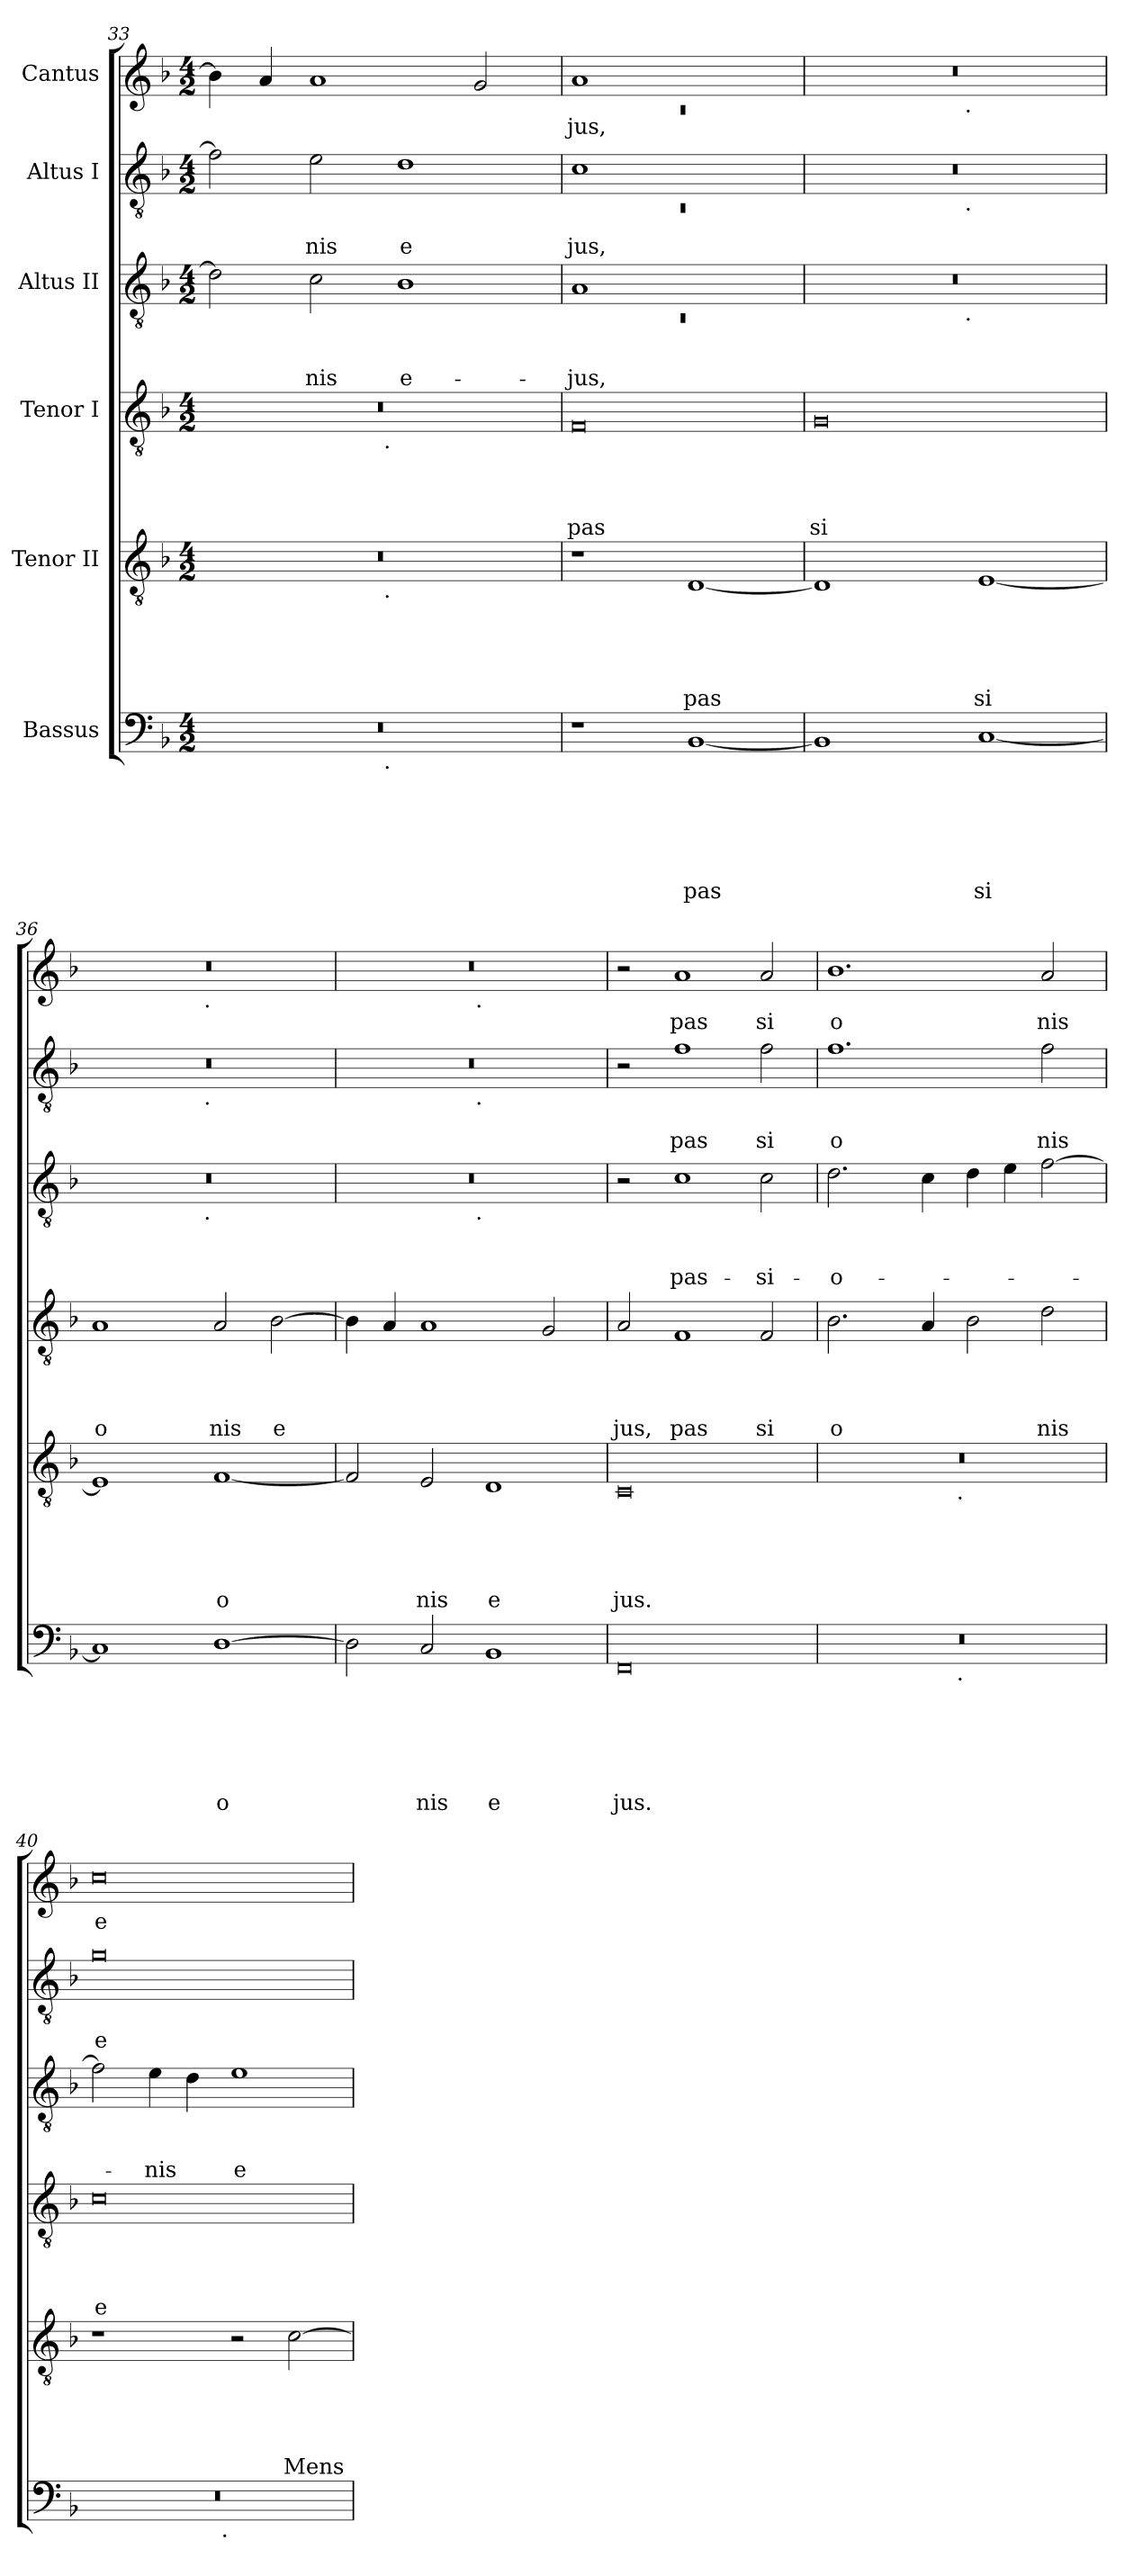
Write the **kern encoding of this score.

**kern	**text	**text	**text	**text	**text	**text	**kern	**text	**text	**text	**text	**text	**kern	**text	**text	**text	**text	**kern	**text	**text	**text	**kern	**text	**text	**kern	**text
*part6	*part6	*part6	*part6	*part6	*part6	*part6	*part5	*part5	*part5	*part5	*part5	*part5	*part4	*part4	*part4	*part4	*part4	*part3	*part3	*part3	*part3	*part2	*part2	*part2	*part1	*part1
*staff6	*staff6	*staff6	*staff6	*staff6	*staff6	*staff6	*staff5	*staff5	*staff5	*staff5	*staff5	*staff5	*staff4	*staff4	*staff4	*staff4	*staff4	*staff3	*staff3	*staff3	*staff3	*staff2	*staff2	*staff2	*staff1	*staff1
*I"Bassus	*	*	*	*	*	*	*I"Tenor II	*	*	*	*	*	*I"Tenor I	*	*	*	*	*I"Altus II	*	*	*	*I"Altus I	*	*	*I"Cantus	*
*clefF4	*	*	*	*	*	*	*clefGv2	*	*	*	*	*	*clefGv2	*	*	*	*	*clefGv2	*	*	*	*clefGv2	*	*	*clefG2	*
*k[b-]	*	*	*	*	*	*	*k[b-]	*	*	*	*	*	*k[b-]	*	*	*	*	*k[b-]	*	*	*	*k[b-]	*	*	*k[b-]	*
*F:	*	*	*	*	*	*	*F:	*	*	*	*	*	*F:	*	*	*	*	*F:	*	*	*	*F:	*	*	*F:	*
*M4/2	*	*	*	*	*	*	*M4/2	*	*	*	*	*	*M4/2	*	*	*	*	*M4/2	*	*	*	*M4/2	*	*	*M4/2	*
=33	=33	=33	=33	=33	=33	=33	=33	=33	=33	=33	=33	=33	=33	=33	=33	=33	=33	=33	=33	=33	=33	=33	=33	=33	=33	=33
*^	*	*	*	*	*	*	*^	*	*	*	*	*	*^	*	*	*	*	*	*	*	*	*	*	*	*	*
0r	2ryy	.	.	.	.	.	.	0r	2ryy	.	.	.	.	.	0r	2ryy	.	.	.	.	2d\]	.	.	.	2f\]	.	.	4b-\]	.
.	.	.	.	.	.	.	.	.	.	.	.	.	.	.	.	.	.	.	.	.	.	.	.	.	.	.	.	4a/	.
!	!	!	!	!	!	!	!	!	!	!	!	!	!	!	!	!	!	!	!	!	!	!	!	!LO:LY:b	!	!	!LO:LY:b	!	!
.	4...ryy	.	.	.	.	.	.	.	4...ryy	.	.	.	.	.	.	4...ryy	.	.	.	.	2c\	.	.	-nis	2e\	.	nis	1a	.
!	!	!	!	!	!	!	!	!	!	!	!	!	!	!	!	!LO:TX:b:t=.	!	!	!	!	!	!	!	!	!	!	!	!	!
!	!	!	!	!	!	!	!	!	!LO:TX:b:t=.	!	!	!	!	!	!	!	!	!	!	!	!	!	!	!	!	!	!	!	!
!	!LO:TX:b:t=.	!	!	!	!	!	!	!	!	!	!	!	!	!	!	!	!	!	!	!	!	!	!	!	!	!	!	!	!
.	1ryy	.	.	.	.	.	.	.	1ryy	.	.	.	.	.	.	1ryy	.	.	.	.	.	.	.	.	.	.	.	.	.
!	!	!	!	!	!	!	!	!	!	!	!	!	!	!	!	!	!	!	!	!	!	!	!	!LO:LY:b	!	!	!LO:LY:b	!	!
.	.	.	.	.	.	.	.	.	.	.	.	.	.	.	.	.	.	.	.	.	1B-	.	.	e-	1d	.	e	.	.
.	.	.	.	.	.	.	.	.	.	.	.	.	.	.	.	.	.	.	.	.	.	.	.	.	.	.	.	2g/	.
.	32ryy	.	.	.	.	.	.	.	32ryy	.	.	.	.	.	.	32ryy	.	.	.	.	.	.	.	.	.	.	.	.	.
=34	=34	=34	=34	=34	=34	=34	=34	=34	=34	=34	=34	=34	=34	=34	=34	=34	=34	=34	=34	=34	=34	=34	=34	=34	=34	=34	=34	=34	=34
*	*	*	*	*	*	*	*	*	*	*	*	*	*	*	*	*	*	*	*	*	*^	*	*	*	*^	*	*	*^	*
!	!	!	!	!	!	!	!	!	!	!	!	!	!	!	!	!	!	!	!	!LO:LY:b	!	!LO:N:vis=1	!	!	!LO:LY:b	!	!LO:N:vis=1	!	!LO:LY:b	!	!LO:N:vis=1	!LO:LY:b
*v	*v	*	*	*	*	*	*	*	*	*	*	*	*	*	*v	*v	*	*	*	*	*	*	*	*	*	*	*	*	*	*	*	*
*	*	*	*	*	*	*	*v	*v	*	*	*	*	*	*	*	*	*	*	*	*	*	*	*	*	*	*	*	*	*	*
1r	.	.	.	.	.	.	1r	.	.	.	.	.	0F	.	.	.	pas	1A	0rC	.	.	-jus,	1c	0rC	.	jus,	1a	0rc	jus,
!	!	!	!	!	!	!LO:LY:b	!	!	!	!	!	!LO:LY:b	!	!	!	!	!	!	!	!	!	!	!	!	!	!	!	!	!
[<1BB-	.	.	.	.	.	pas	[<1D	.	.	.	.	pas	.	.	.	.	.	1ryy	.	.	.	.	1ryy	.	.	.	1ryy	.	.
=35	=35	=35	=35	=35	=35	=35	=35	=35	=35	=35	=35	=35	=35	=35	=35	=35	=35	=35	=35	=35	=35	=35	=35	=35	=35	=35	=35	=35	=35
!	!	!	!	!	!	!	!	!	!	!	!	!	!	!	!	!	!LO:LY:b	!	!	!	!	!	!	!	!	!	!	!	!
1BB-]	.	.	.	.	.	.	1D]	.	.	.	.	.	0G	.	.	.	si	0r	2ryy	.	.	.	0r	2ryy	.	.	0r	2ryy	.
.	.	.	.	.	.	.	.	.	.	.	.	.	.	.	.	.	.	.	4...ryy	.	.	.	.	4...ryy	.	.	.	4...ryy	.
!	!	!	!	!	!	!	!	!	!	!	!	!	!	!	!	!	!	!	!	!	!	!	!	!	!	!	!	!LO:TX:b:t=.	!
!	!	!	!	!	!	!	!	!	!	!	!	!	!	!	!	!	!	!	!	!	!	!	!	!LO:TX:b:t=.	!	!	!	!	!
!	!	!	!	!	!	!	!	!	!	!	!	!	!	!	!	!	!	!	!LO:TX:b:t=.	!	!	!	!	!	!	!	!	!	!
.	.	.	.	.	.	.	.	.	.	.	.	.	.	.	.	.	.	.	1ryy	.	.	.	.	1ryy	.	.	.	1ryy	.
!	!	!	!	!	!	!LO:LY:b	!	!	!	!	!	!LO:LY:b	!	!	!	!	!	!	!	!	!	!	!	!	!	!	!	!	!
[<1C	.	.	.	.	.	si	[<1E	.	.	.	.	si	.	.	.	.	.	.	.	.	.	.	.	.	.	.	.	.	.
.	.	.	.	.	.	.	.	.	.	.	.	.	.	.	.	.	.	.	32ryy	.	.	.	.	32ryy	.	.	.	32ryy	.
=36	=36	=36	=36	=36	=36	=36	=36	=36	=36	=36	=36	=36	=36	=36	=36	=36	=36	=36	=36	=36	=36	=36	=36	=36	=36	=36	=36	=36	=36
!	!	!	!	!	!	!	!	!	!	!	!	!	!	!	!	!	!LO:LY:b	!	!	!	!	!	!	!	!	!	!	!	!
1C]	.	.	.	.	.	.	1E]	.	.	.	.	.	1A	.	.	.	o	0r	2ryy	.	.	.	0r	2ryy	.	.	0r	2ryy	.
.	.	.	.	.	.	.	.	.	.	.	.	.	.	.	.	.	.	.	4...ryy	.	.	.	.	4...ryy	.	.	.	4...ryy	.
!	!	!	!	!	!	!	!	!	!	!	!	!	!	!	!	!	!	!	!	!	!	!	!	!	!	!	!	!LO:TX:b:t=.	!
!	!	!	!	!	!	!	!	!	!	!	!	!	!	!	!	!	!	!	!	!	!	!	!	!LO:TX:b:t=.	!	!	!	!	!
!	!	!	!	!	!	!	!	!	!	!	!	!	!	!	!	!	!	!	!LO:TX:b:t=.	!	!	!	!	!	!	!	!	!	!
.	.	.	.	.	.	.	.	.	.	.	.	.	.	.	.	.	.	.	1ryy	.	.	.	.	1ryy	.	.	.	1ryy	.
!	!	!	!	!	!	!LO:LY:b:rj	!	!	!	!	!	!LO:LY:b:rj	!	!	!	!	!LO:LY:b	!	!	!	!	!	!	!	!	!	!	!	!
[<1D	.	.	.	.	.	o	[<1F	.	.	.	.	o	2A/	.	.	.	nis	.	.	.	.	.	.	.	.	.	.	.	.
!	!	!	!	!	!	!	!	!	!	!	!	!	!	!	!	!	!LO:LY:b	!	!	!	!	!	!	!	!	!	!	!	!
.	.	.	.	.	.	.	.	.	.	.	.	.	[<2B-\	.	.	.	e	.	.	.	.	.	.	.	.	.	.	.	.
.	.	.	.	.	.	.	.	.	.	.	.	.	.	.	.	.	.	.	32ryy	.	.	.	.	32ryy	.	.	.	32ryy	.
!!LO:LB:g=z	!!
=37	=37	=37	=37	=37	=37	=37	=37	=37	=37	=37	=37	=37	=37	=37	=37	=37	=37	=37	=37	=37	=37	=37	=37	=37	=37	=37	=37	=37	=37
2D\]	.	.	.	.	.	.	2F/]	.	.	.	.	.	4B-\]	.	.	.	.	0r	2ryy	.	.	.	0r	2ryy	.	.	0r	2ryy	.
.	.	.	.	.	.	.	.	.	.	.	.	.	4A/	.	.	.	.	.	.	.	.	.	.	.	.	.	.	.	.
!	!	!	!	!	!	!LO:LY:b	!	!	!	!	!	!LO:LY:b	!	!	!	!	!	!	!	!	!	!	!	!	!	!	!	!	!
2C/	.	.	.	.	.	nis	2E/	.	.	.	.	nis	1A	.	.	.	.	.	4...ryy	.	.	.	.	4...ryy	.	.	.	4...ryy	.
!	!	!	!	!	!	!	!	!	!	!	!	!	!	!	!	!	!	!	!	!	!	!	!	!	!	!	!	!LO:TX:b:t=.	!
!	!	!	!	!	!	!	!	!	!	!	!	!	!	!	!	!	!	!	!	!	!	!	!	!LO:TX:b:t=.	!	!	!	!	!
!	!	!	!	!	!	!	!	!	!	!	!	!	!	!	!	!	!	!	!LO:TX:b:t=.	!	!	!	!	!	!	!	!	!	!
.	.	.	.	.	.	.	.	.	.	.	.	.	.	.	.	.	.	.	1ryy	.	.	.	.	1ryy	.	.	.	1ryy	.
!	!	!	!	!	!	!LO:LY:b	!	!	!	!	!	!LO:LY:b	!	!	!	!	!	!	!	!	!	!	!	!	!	!	!	!	!
1BB-	.	.	.	.	.	e	1D	.	.	.	.	e	.	.	.	.	.	.	.	.	.	.	.	.	.	.	.	.	.
.	.	.	.	.	.	.	.	.	.	.	.	.	2G/	.	.	.	.	.	.	.	.	.	.	.	.	.	.	.	.
.	.	.	.	.	.	.	.	.	.	.	.	.	.	.	.	.	.	.	32ryy	.	.	.	.	32ryy	.	.	.	32ryy	.
=38	=38	=38	=38	=38	=38	=38	=38	=38	=38	=38	=38	=38	=38	=38	=38	=38	=38	=38	=38	=38	=38	=38	=38	=38	=38	=38	=38	=38	=38
!	!	!	!	!	!	!LO:LY:b	!	!	!	!	!	!LO:LY:b	!	!	!	!	!LO:LY:b	!	!	!	!	!	!	!	!	!	!	!	!
*	*	*	*	*	*	*	*	*	*	*	*	*	*	*	*	*	*	*v	*v	*	*	*	*	*	*	*	*v	*v	*
*	*	*	*	*	*	*	*	*	*	*	*	*	*	*	*	*	*	*	*	*	*	*v	*v	*	*	*	*
0FF	.	.	.	.	.	jus.	0C	.	.	.	.	jus.	2A/	.	.	.	jus,	2r	.	.	.	2r	.	.	2r	.
!	!	!	!	!	!	!	!	!	!	!	!	!	!	!	!	!	!LO:LY:b	!	!	!	!LO:LY:b	!	!	!LO:LY:b	!	!LO:LY:b
.	.	.	.	.	.	.	.	.	.	.	.	.	1F	.	.	.	pas	1c	.	.	pas-	1f	.	pas	1a	pas
!	!	!	!	!	!	!	!	!	!	!	!	!	!	!	!	!	!LO:LY:b	!	!	!	!LO:LY:b	!	!	!LO:LY:b	!	!LO:LY:b
.	.	.	.	.	.	.	.	.	.	.	.	.	2F/	.	.	.	si	2c\	.	.	-si-	2f\	.	si	2a/	si
=39	=39	=39	=39	=39	=39	=39	=39	=39	=39	=39	=39	=39	=39	=39	=39	=39	=39	=39	=39	=39	=39	=39	=39	=39	=39	=39
!	!	!	!	!	!	!	!	!	!	!	!	!	!	!	!	!	!LO:LY:b	!	!	!	!LO:LY:b	!	!	!LO:LY:b	!	!LO:LY:b
*^	*	*	*	*	*	*	*^	*	*	*	*	*	*	*	*	*	*	*	*	*	*	*	*	*	*	*
0r	2ryy	.	.	.	.	.	.	0r	2ryy	.	.	.	.	.	2.B-\	.	.	.	o	2.d\	.	.	-o-	1.f	.	o	1.b-	o
.	4...ryy	.	.	.	.	.	.	.	4...ryy	.	.	.	.	.	.	.	.	.	.	.	.	.	.	.	.	.	.	.
.	.	.	.	.	.	.	.	.	.	.	.	.	.	.	4A/	.	.	.	.	4c\	.	.	.	.	.	.	.	.
!	!	!	!	!	!	!	!	!	!LO:TX:b:t=.	!	!	!	!	!	!	!	!	!	!	!	!	!	!	!	!	!	!	!
!	!LO:TX:b:t=.	!	!	!	!	!	!	!	!	!	!	!	!	!	!	!	!	!	!	!	!	!	!	!	!	!	!	!
.	1ryy	.	.	.	.	.	.	.	1ryy	.	.	.	.	.	.	.	.	.	.	.	.	.	.	.	.	.	.	.
.	.	.	.	.	.	.	.	.	.	.	.	.	.	.	2B-\	.	.	.	.	4d\	.	.	.	.	.	.	.	.
.	.	.	.	.	.	.	.	.	.	.	.	.	.	.	.	.	.	.	.	4e\	.	.	.	.	.	.	.	.
!	!	!	!	!	!	!	!	!	!	!	!	!	!	!	!	!	!	!	!LO:LY:b	!	!	!	!	!	!	!LO:LY:b	!	!LO:LY:b
.	.	.	.	.	.	.	.	.	.	.	.	.	.	.	2d\	.	.	.	nis	[>2f\	.	.	.	2f\	.	nis	2a/	nis
.	32ryy	.	.	.	.	.	.	.	32ryy	.	.	.	.	.	.	.	.	.	.	.	.	.	.	.	.	.	.	.
=40	=40	=40	=40	=40	=40	=40	=40	=40	=40	=40	=40	=40	=40	=40	=40	=40	=40	=40	=40	=40	=40	=40	=40	=40	=40	=40	=40	=40
!	!	!	!	!	!	!	!	!	!	!	!	!	!	!	!	!	!	!	!LO:LY:b	!	!	!	!	!	!	!LO:LY:b	!	!LO:LY:b
*	*	*	*	*	*	*	*	*v	*v	*	*	*	*	*	*	*	*	*	*	*	*	*	*	*	*	*	*	*
0r	2ryy	.	.	.	.	.	.	1r	.	.	.	.	.	0c	.	.	.	e	2f\]	.	.	.	0g	.	e	0cc	e
!	!	!	!	!	!	!	!	!	!	!	!	!	!	!	!	!	!	!	!	!	!	!LO:LY:b	!	!	!	!	!
.	4...ryy	.	.	.	.	.	.	.	.	.	.	.	.	.	.	.	.	.	4e\	.	.	-nis	.	.	.	.	.
.	.	.	.	.	.	.	.	.	.	.	.	.	.	.	.	.	.	.	4d\	.	.	.	.	.	.	.	.
!	!LO:TX:b:t=.	!	!	!	!	!	!	!	!	!	!	!	!	!	!	!	!	!	!	!	!	!	!	!	!	!	!
.	1ryy	.	.	.	.	.	.	.	.	.	.	.	.	.	.	.	.	.	.	.	.	.	.	.	.	.	.
!	!	!	!	!	!	!	!	!	!	!	!	!	!	!	!	!	!	!	!	!	!	!LO:LY:b	!	!	!	!	!
.	.	.	.	.	.	.	.	2r	.	.	.	.	.	.	.	.	.	.	1e	.	.	e-	.	.	.	.	.
!	!	!	!	!	!	!	!	!	!	!	!	!	!LO:LY:b	!	!	!	!	!	!	!	!	!	!	!	!	!	!
.	.	.	.	.	.	.	.	[>2c\	.	.	.	.	Mens	.	.	.	.	.	.	.	.	.	.	.	.	.	.
.	32ryy	.	.	.	.	.	.	.	.	.	.	.	.	.	.	.	.	.	.	.	.	.	.	.	.	.	.
*v	*v	*	*	*	*	*	*	*	*	*	*	*	*	*	*	*	*	*	*	*	*	*	*	*	*	*	*
=	=	=	=	=	=	=	=	=	=	=	=	=	=	=	=	=	=	=	=	=	=	=	=	=	=	=
*-	*-	*-	*-	*-	*-	*-	*-	*-	*-	*-	*-	*-	*-	*-	*-	*-	*-	*-	*-	*-	*-	*-	*-	*-	*-	*-
